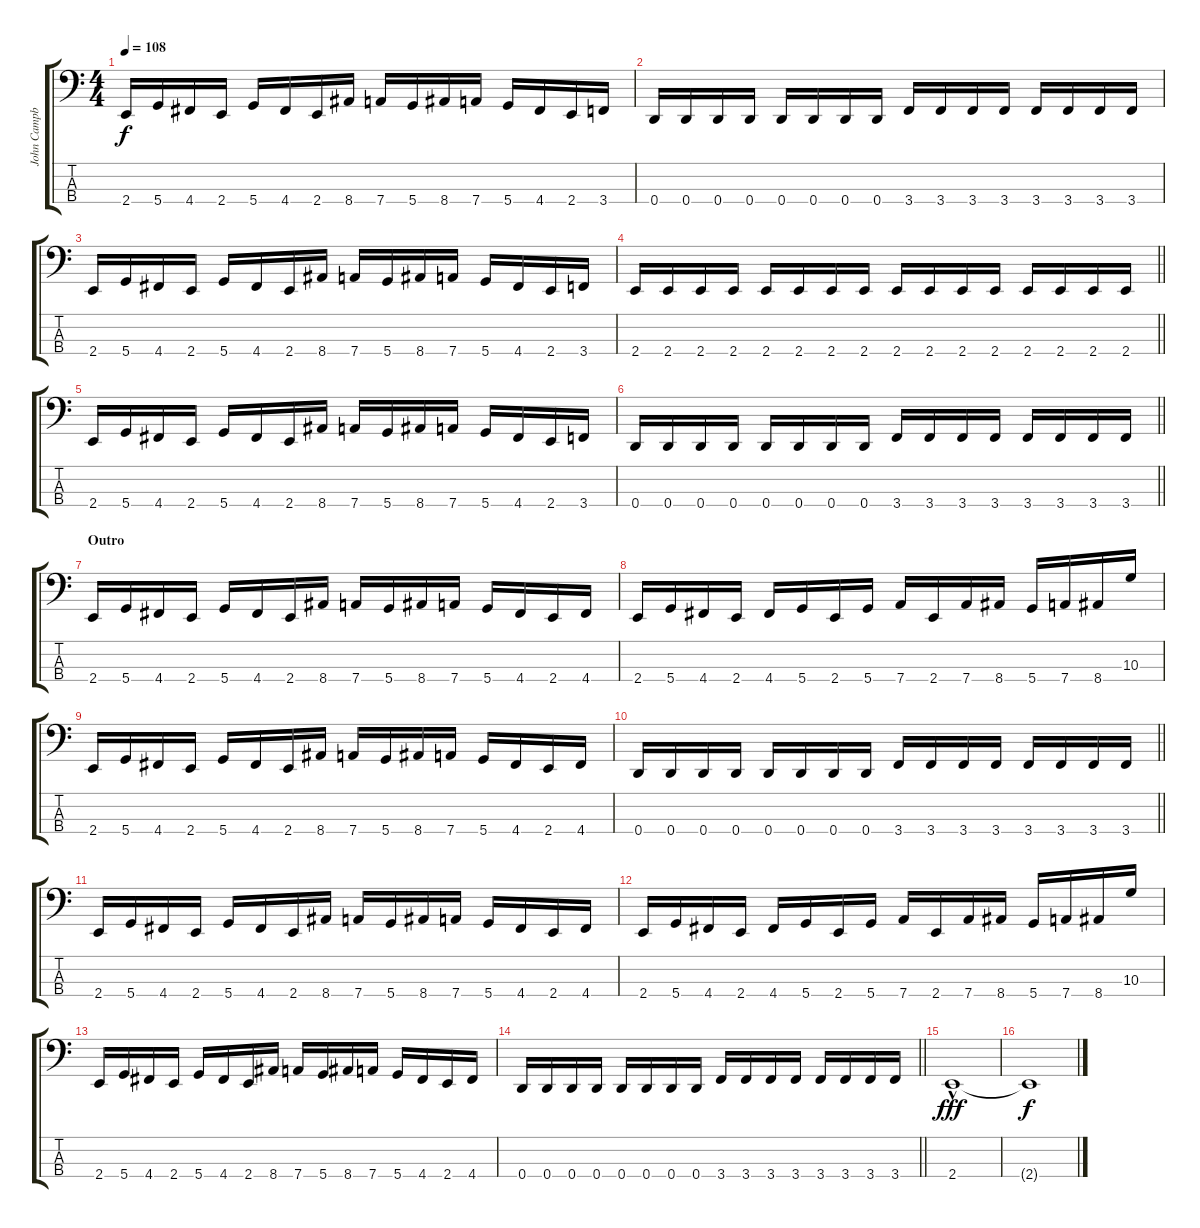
\track ("John Campbell" "John Campb") {instrument electricbasspick}
\staff {score tabs}
\tuning (G2 D2 A1 D1) {hide}
\ts (4 4)
\tempo 108
\clef f4
\ks c
2.4.16{dy f} 5.4.16 4.4.16 2.4.16 5.4.16 4.4.16 2.4.16 8.4.16 7.4.16 5.4.16 8.4.16 7.4.16 5.4.16 4.4.16 2.4.16 3.4.16 |
0.4.16 0.4.16 0.4.16 0.4.16 0.4.16 0.4.16 0.4.16 0.4.16 3.4.16 3.4.16 3.4.16 3.4.16 3.4.16 3.4.16 3.4.16 3.4.16 |
2.4.16 5.4.16 4.4.16 2.4.16 5.4.16 4.4.16 2.4.16 8.4.16 7.4.16 5.4.16 8.4.16 7.4.16 5.4.16 4.4.16 2.4.16 3.4.16 |
\barLineRight lightlight
2.4.16 2.4.16 2.4.16 2.4.16 2.4.16 2.4.16 2.4.16 2.4.16 2.4.16 2.4.16 2.4.16 2.4.16 2.4.16 2.4.16 2.4.16 2.4.16 |
2.4.16 5.4.16 4.4.16 2.4.16 5.4.16 4.4.16 2.4.16 8.4.16 7.4.16 5.4.16 8.4.16 7.4.16 5.4.16 4.4.16 2.4.16 3.4.16 |
\barLineRight lightlight
0.4.16 0.4.16 0.4.16 0.4.16 0.4.16 0.4.16 0.4.16 0.4.16 3.4.16 3.4.16 3.4.16 3.4.16 3.4.16 3.4.16 3.4.16 3.4.16 |
\section ("" "Outro")
2.4.16 5.4.16 4.4.16 2.4.16 5.4.16 4.4.16 2.4.16 8.4.16 7.4.16 5.4.16 8.4.16 7.4.16 5.4.16 4.4.16 2.4.16 4.4.16 |
2.4.16 5.4.16 4.4.16 2.4.16 4.4.16 5.4.16 2.4.16 5.4.16 7.4.16 2.4.16 7.4.16 8.4.16 5.4.16 7.4.16 8.4.16 10.3.16 |
2.4.16 5.4.16 4.4.16 2.4.16 5.4.16 4.4.16 2.4.16 8.4.16 7.4.16 5.4.16 8.4.16 7.4.16 5.4.16 4.4.16 2.4.16 4.4.16 |
\barLineRight lightlight
0.4.16 0.4.16 0.4.16 0.4.16 0.4.16 0.4.16 0.4.16 0.4.16 3.4.16 3.4.16 3.4.16 3.4.16 3.4.16 3.4.16 3.4.16 3.4.16 |
2.4.16 5.4.16 4.4.16 2.4.16 5.4.16 4.4.16 2.4.16 8.4.16 7.4.16 5.4.16 8.4.16 7.4.16 5.4.16 4.4.16 2.4.16 4.4.16 |
2.4.16 5.4.16 4.4.16 2.4.16 4.4.16 5.4.16 2.4.16 5.4.16 7.4.16 2.4.16 7.4.16 8.4.16 5.4.16 7.4.16 8.4.16 10.3.16 |
2.4.16 5.4.16 4.4.16 2.4.16 5.4.16 4.4.16 2.4.16 8.4.16 7.4.16 5.4.16 8.4.16 7.4.16 5.4.16 4.4.16 2.4.16 4.4.16 |
\barLineRight lightlight
0.4.16 0.4.16 0.4.16 0.4.16 0.4.16 0.4.16 0.4.16 0.4.16 3.4.16 3.4.16 3.4.16 3.4.16 3.4.16 3.4.16 3.4.16 3.4.16 |
2.4{hac}.1{dy fff} |
2.4{t}.1{dy f}
